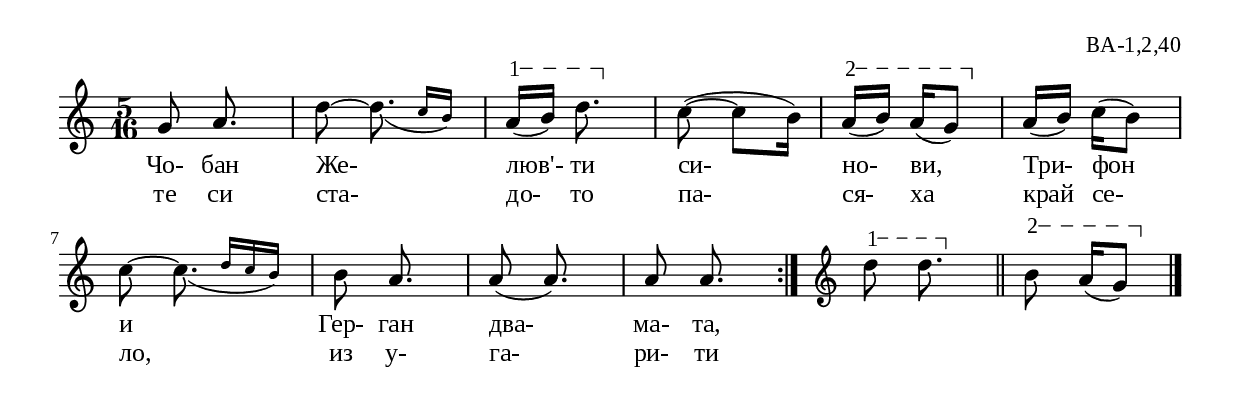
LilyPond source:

%{
BA_1_2_40
%}

\include "td-preamble.ly"

\score {
\relative c'' {
%% \tempo 4 = 152
  \time 5/16
g8 a8. | \slurDown d8~ \afterGrace d8.({ c16 [ b ])} \slurNeutral | 
\varA
a16\startTextSpan([ b)]  d8.\stopTextSpan | 
c8~( c8 [ b16]) | 
\varB
a16\startTextSpan( [ b]) a16( [ g8\stopTextSpan]) |
a16( [ b]) c16( [ b8]) | 
\break
c8~ \slurDown \afterGrace c8.({ d16 [ c b])} | b8\noBeam a8. | a8( a8.) | a8\noBeam a8.   
 \bar ":|" 
 \set Score.measureLength = #(ly:make-moment 1 16)  
 s16 \bar ""  
 \set Score.measureLength = #(ly:make-moment 5 16)  
 \clef treble 
\varA
d8\startTextSpan d8.\stopTextSpan \bar "||"
\varB
b8\startTextSpan a16( [ g8\stopTextSpan]) 
\bar "|."
}
\addlyrics { Чо- бан Же- люв'- ти си- но- ви, Три- фон и Гер- ган два- ма- та, }
\addlyrics { те си ста- до-  то па- ся- ха край се- ло, из у- га- ри- ти }
%
\layout {
  indent = #0
  line-width = 190\mm
  ragged-right=##f
}
%
\midi { 
	\context {
		\Score
		tempoWholesPerMinute = #(ly:make-moment 152 4)
		}
	}
}
%
\header{
  opus = "ВА-1,2,40"
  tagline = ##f
}


